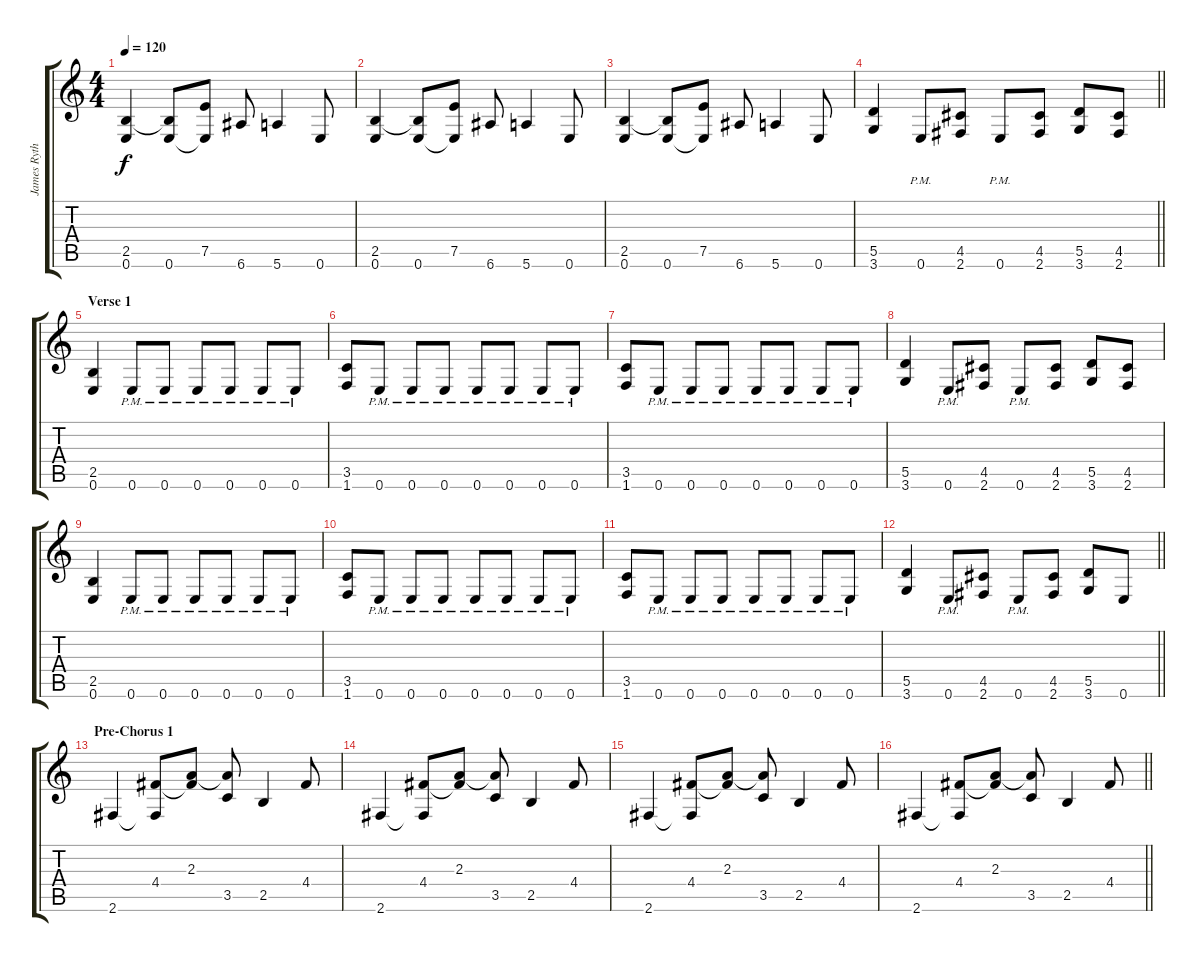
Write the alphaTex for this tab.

\track ("James Rythm 2" "James Ryth") {instrument distortionguitar}
\staff {score tabs}
\tuning (E4 B3 G3 D3 A2 E2) {hide}
\ts (4 4)
\tempo 120
\clef g2
\ks c
(2.5 0.6).4{dy f} (2.5{t} 0.6).8 (7.5 0.6{t}).8 6.6.8 5.6.4 0.6.8 |
(2.5 0.6).4 (2.5{t} 0.6).8 (7.5 0.6{t}).8 6.6.8 5.6.4 0.6.8 |
(2.5 0.6).4 (2.5{t} 0.6).8 (7.5 0.6{t}).8 6.6.8 5.6.4 0.6.8 |
\barLineRight lightlight
(5.5 3.6).4 0.6{pm}.8 (4.5 2.6).8 0.6{pm}.8 (4.5 2.6).8 (5.5 3.6).8 (4.5 2.6).8 |
\section ("" "Verse 1")
(2.5 0.6).4 0.6{pm}.8 0.6{pm}.8 0.6{pm}.8 0.6{pm}.8 0.6{pm}.8 0.6{pm}.8 |
(3.5 1.6).8 0.6{pm}.8 0.6{pm}.8 0.6{pm}.8 0.6{pm}.8 0.6{pm}.8 0.6{pm}.8 0.6{pm}.8 |
(3.5 1.6).8 0.6{pm}.8 0.6{pm}.8 0.6{pm}.8 0.6{pm}.8 0.6{pm}.8 0.6{pm}.8 0.6{pm}.8 |
(5.5 3.6).4 0.6{pm}.8 (4.5 2.6).8 0.6{pm}.8 (4.5 2.6).8 (5.5 3.6).8 (4.5 2.6).8 |
(2.5 0.6).4 0.6{pm}.8 0.6{pm}.8 0.6{pm}.8 0.6{pm}.8 0.6{pm}.8 0.6{pm}.8 |
(3.5 1.6).8 0.6{pm}.8 0.6{pm}.8 0.6{pm}.8 0.6{pm}.8 0.6{pm}.8 0.6{pm}.8 0.6{pm}.8 |
(3.5 1.6).8 0.6{pm}.8 0.6{pm}.8 0.6{pm}.8 0.6{pm}.8 0.6{pm}.8 0.6{pm}.8 0.6{pm}.8 |
\barLineRight lightlight
(5.5 3.6).4 0.6{pm}.8 (4.5 2.6).8 0.6{pm}.8 (4.5 2.6).8 (5.5 3.6).8 0.6.8 |
\section ("" "Pre-Chorus 1")
2.6.4 (4.4 2.6{t}).8 (2.3 4.4{t}).8 (2.3{t} 3.5).8 2.5.4 4.4.8 |
2.6.4 (4.4 2.6{t}).8 (2.3 4.4{t}).8 (2.3{t} 3.5).8 2.5.4 4.4.8 |
2.6.4 (4.4 2.6{t}).8 (2.3 4.4{t}).8 (2.3{t} 3.5).8 2.5.4 4.4.8 |
\barLineRight lightlight
2.6.4 (4.4 2.6{t}).8 (2.3 4.4{t}).8 (2.3{t} 3.5).8 2.5.4 4.4.8
